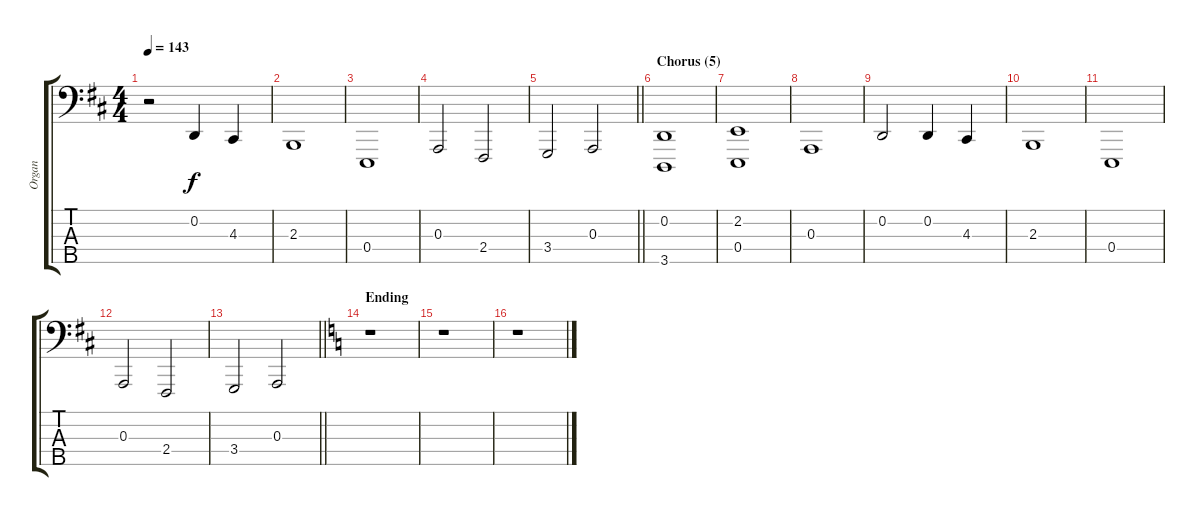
\track ("Organ" "Organ") {instrument rockorgan}
\staff {score tabs}
\tuning (G2 D2 A1 E1 B0) {hide}
\ts (4 4)
\tempo 143
\clef f4
\ks d
r.2{dy f} 0.2.4 4.3.4 |
2.3.1 |
0.4.1 |
0.3.2 2.4.2 |
\barLineRight lightlight
3.4.2 0.3.2 |
\section ("" "Chorus (5)")
(0.2 3.5).1 |
(2.2 0.4).1 |
0.3.1 |
0.2.2 0.2.4 4.3.4 |
2.3.1 |
0.4.1 |
0.3.2 2.4.2 |
\barLineRight lightlight
3.4.2 0.3.2 |
\section ("" "Ending")
\ks aminor
r.1 |
r.1 |
r.1
